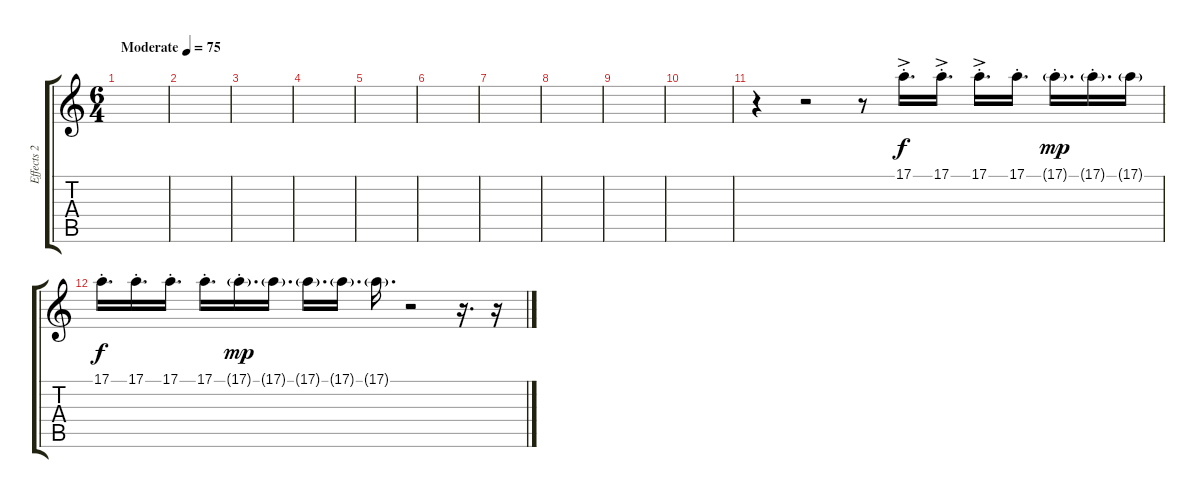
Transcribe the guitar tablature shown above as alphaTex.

\track ("Effects 2" "Effects 2") {instrument cello}
\staff {score tabs}
\tuning (E4 B3 G3 D3 A2 E2) {hide}
\ts (6 4)
\tempo (75 "Moderate")
\clef g2
\ks c
|
|
|
|
|
|
|
|
|
|
r.4{balance 7 instrument lead6voice} r.2 r.8 17.1{ac st}.16{d} 17.1{ac st}.16{d} 17.1{ac st}.16{d} 17.1{st}.16{d dy f} 17.1{g st}.16{d dy mp} 17.1{g st}.16{d} 17.1{g}.16 |
17.1{st}.16{d dy f} 17.1{st}.16{d} 17.1{st}.16{d} 17.1{st}.16{d} 17.1{g st}.16{d dy mp} 17.1{g}.16{d} 17.1{g}.16{d} 17.1{g}.16{d} 17.1{g}.16{d} r.2 r.16{d} r.16
